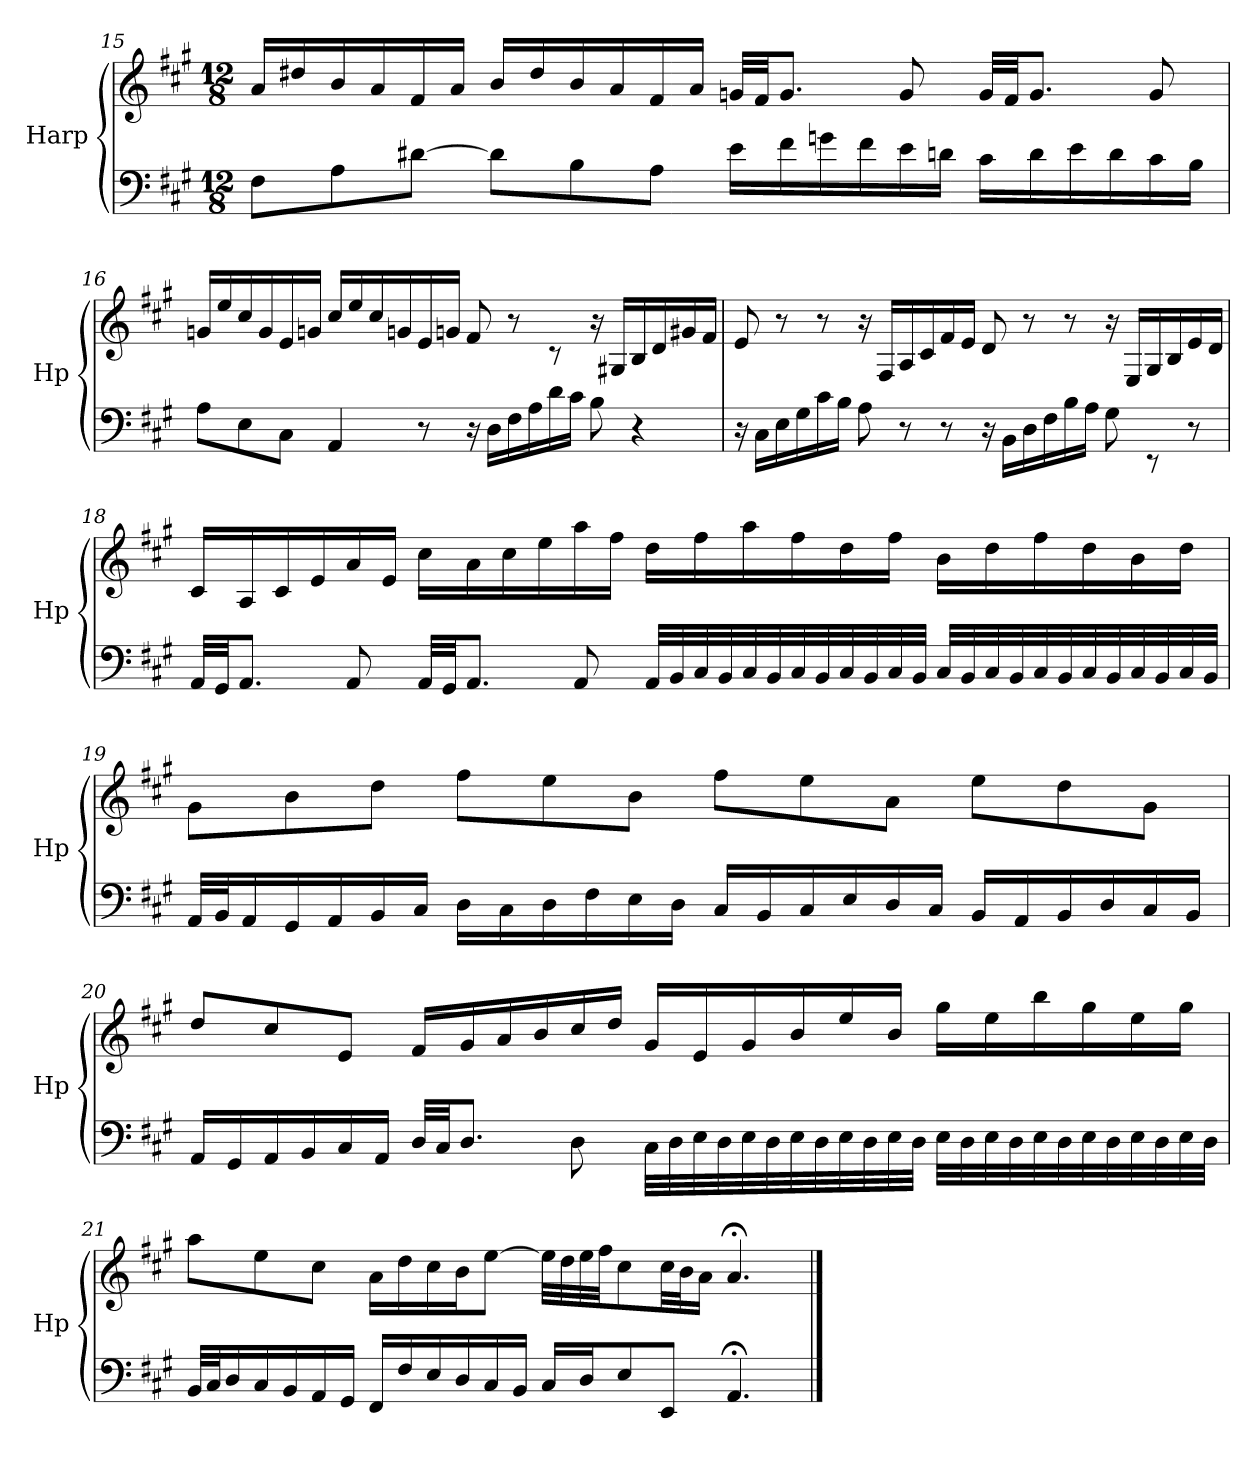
**kern	**kern
*part1	*part1
*staff2	*staff1
*I"Harp	*
*I'Hp	*
!!LO:LB:g=z
*clefF4	*clefG2
*k[f#c#g#]	*k[f#c#g#]
*M12/8	*M12/8
=15	=15
8F#\L	16a/LL
.	16dd#X/
8A\	16b/
.	16a/
[8d#X\J	16f#/
.	16a/JJ
8d#\L]	16b/LL
.	16dd#/
8B\	16b/
.	16a/
8A\J	16f#/
.	16a/JJ
16e\LL	32gn/LLL
.	32f#/JJ
16f#\	8.g/J
16gn\	.
16f#\	.
16e\	8g/
16dn\JJ	.
16c#\LL	32g/LLL
.	32f#/JJ
16d\	8.g/J
16e\	.
16d\	.
16c#\	8g/
16B\JJ	.
!!LO:LB:g=z
=16	=16
8A\L	16gn/LL
.	16ee/
8E\	16cc#/
.	16g/
8C#\J	16e/
.	16gn/JJ
4AA/	16cc#/LL
.	16ee/
.	16cc#/
.	16gn/
8r	16e/
.	16gn/JJ
16r	8f#/
16D\LL	.
16F#\	8r
16A\	.
16d\	8rc
16c#\JJ	.
8B\	16r
.	16G#X/LL
4r	16B/
.	16d/
.	16g#X/
.	16f#/JJ
!!LO:LB:g=z
=17	=17
16r	8e/
16C#\LL	.
16E\	8r
16G#\	.
16c#\	8r
16B\JJ	.
8A\	16r
.	16F#/LL
8r	16A/
.	16c#/
8r	16f#/
.	16e/JJ
16r	8d/
16BB\LL	.
16D\	8r
16F#\	.
16B\	8r
16A\JJ	.
8G#\	16r
.	16E/LL
8rEE	16G#/
.	16B/
8r	16e/
.	16d/JJ
!!LO:LB:g=z
=18	=18
32AA/LLL	16c#/LL
32GG#/JJ	.
8.AA/J	16A/
.	16c#/
.	16e/
8AA/	16a/
.	16e/JJ
32AA/LLL	16cc#\LL
32GG#/JJ	.
8.AA/J	16a\
.	16cc#\
.	16ee\
8AA/	16aa\
.	16ff#\JJ
32AA/LLL	16dd\LL
32BB/	.
32C#/	16ff#\
32BB/	.
32C#/	16aa\
32BB/	.
32C#/	16ff#\
32BB/	.
32C#/	16dd\
32BB/	.
32C#/	16ff#\JJ
32BB/JJJ	.
32C#/LLL	16b\LL
32BB/	.
32C#/	16dd\
32BB/	.
32C#/	16ff#\
32BB/	.
32C#/	16dd\
32BB/	.
32C#/	16b\
32BB/	.
32C#/	16dd\JJ
32BB/JJJ	.
!!LO:LB:g=z
=19	=19
32AA/LLL	8g#\L
32BB/J	.
16AA/	.
16GG#/	8b\
16AA/	.
16BB/	8dd\J
16C#/JJ	.
16D\LL	8ff#\L
16C#\	.
16D\	8ee\
16F#\	.
16E\	8b\J
16D\JJ	.
16C#/LL	8ff#\L
16BB/	.
16C#/	8ee\
16E/	.
16D/	8a\J
16C#/JJ	.
16BB/LL	8ee\L
16AA/	.
16BB/	8dd\
16D/	.
16C#/	8g#\J
16BB/JJ	.
!!LO:PB:g=z
=20	=20
16AA/LL	8dd/L
16GG#/	.
16AA/	8cc#/
16BB/	.
16C#/	8e/J
16AA/JJ	.
32D/LLL	16f#/LL
32C#/JJ	.
8.D/J	16g#/
.	16a/
.	16b/
8D\	16cc#/
.	16dd/JJ
32C#\LLL	16g#/LL
32D\	.
32E\	16e/
32D\	.
32E\	16g#/
32D\	.
32E\	16b/
32D\	.
32E\	16ee/
32D\	.
32E\	16b/JJ
32D\JJJ	.
32E\LLL	16gg#\LL
32D\	.
32E\	16ee\
32D\	.
32E\	16bb\
32D\	.
32E\	16gg#\
32D\	.
32E\	16ee\
32D\	.
32E\	16gg#\JJ
32D\JJJ	.
!!LO:LB:g=z
=21	=21
32BB/LLL	8aa\L
32C#/J	.
16D/	.
16C#/	8ee\
16BB/	.
16AA/	8cc#\J
16GG#/JJ	.
16FF#/LL	16a\LL
16F#/	16dd\
16E/	16cc#\
16D/	16b\J
16C#/	[8ee\J
16BB/JJ	.
16C#/LL	32ee\LLL]
.	32dd\
16D/J	32ee\
.	32ff#\JJ
8E/	8cc#\
8EE/J	32cc#\LL
.	32b\J
.	16a\JJ
4.AA;/	4.a;</
==	==
*-	*-
